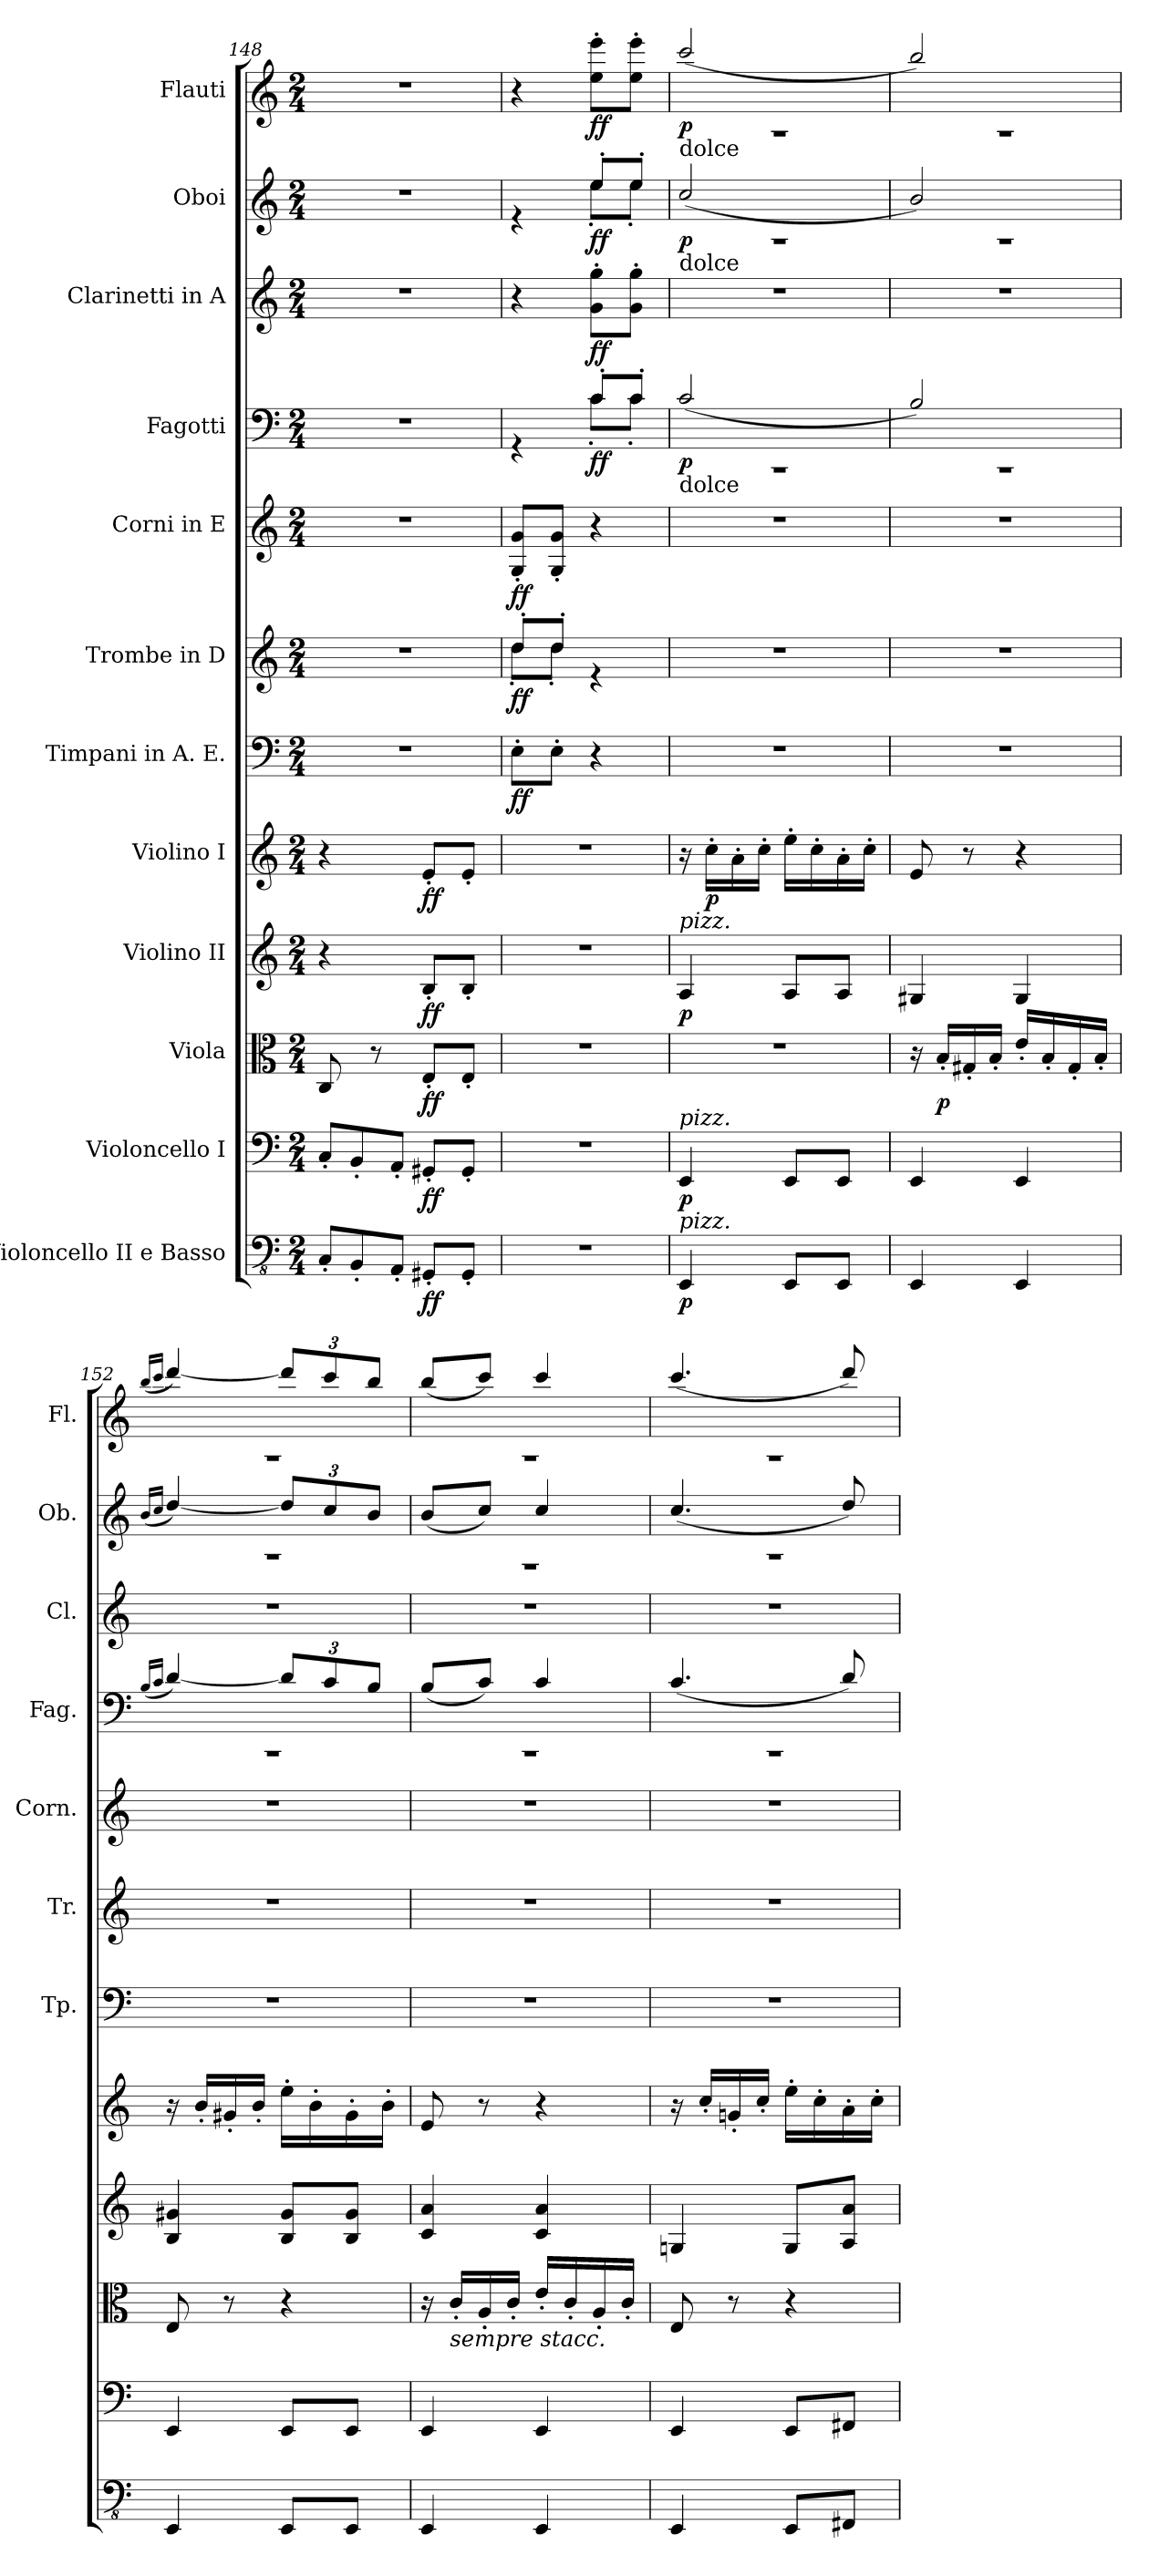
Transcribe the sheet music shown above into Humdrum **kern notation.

**kern	**dynam	**kern	**dynam	**kern	**dynam	**kern	**dynam	**kern	**dynam	**kern	**dynam	**kern	**dynam	**kern	**dynam	**kern	**dynam	**kern	**dynam	**kern	**dynam	**kern	**dynam
*part12	*part12	*part11	*part11	*part10	*part10	*part9	*part9	*part8	*part8	*part7	*part7	*part6	*part6	*part5	*part5	*part4	*part4	*part3	*part3	*part2	*part2	*part1	*part1
*staff12	*staff12	*staff11	*staff11	*staff10	*staff10	*staff9	*staff9	*staff8	*staff8	*staff7	*staff7	*staff6	*staff6	*staff5	*staff5	*staff4	*staff4	*staff3	*staff3	*staff2	*staff2	*staff1	*staff1
*I"Violoncello II e Basso	*	*I"Violoncello I	*	*I"Viola	*	*I"Violino II	*	*I"Violino I	*	*I"Timpani in A. E.	*	*I"Trombe in D	*	*I"Corni in E	*	*I"Fagotti	*	*I"Clarinetti in A	*	*I"Oboi	*	*I"Flauti	*
*	*	*	*	*	*	*	*	*	*	*I'Tp.	*	*I'Tr.	*	*I'Corn.	*	*I'Fag.	*	*I'Cl.	*	*I'Ob.	*	*I'Fl.	*
*clefFv4	*	*clefF4	*	*clefC3	*	*clefG2	*	*clefG2	*	*clefF4	*	*clefG2	*	*clefG2	*	*clefF4	*	*clefG2	*	*clefG2	*	*clefG2	*
*	*	*	*	*	*	*	*	*	*	*	*	*ITrd-1c-2	*	*ITrd5c8	*	*	*	*ITrd2c3	*	*	*	*	*
*k[]	*	*k[]	*	*k[]	*	*k[]	*	*k[]	*	*k[]	*	*k[f#c#]	*	*k[f#c#g#d#]	*	*k[]	*	*k[f#c#g#]	*	*k[]	*	*k[]	*
*M2/4	*	*M2/4	*	*M2/4	*	*M2/4	*	*M2/4	*	*M2/4	*	*M2/4	*	*M2/4	*	*M2/4	*	*M2/4	*	*M2/4	*	*M2/4	*
*Xtuplet	*	*Xtuplet	*	*	*	*	*	*	*	*	*	*	*	*	*	*	*	*	*	*	*	*	*
=148	=148	=148	=148	=148	=148	=148	=148	=148	=148	=148	=148	=148	=148	=148	=148	=148	=148	=148	=148	=148	=148	=148	=148
12CC'/L	.	12C'/L	.	8C/	.	4r	.	4r	.	2r	.	2r	.	2r	.	2r	.	2r	.	2r	.	2r	.
12BBB'/	.	12BB'/	.	.	.	.	.	.	.	.	.	.	.	.	.	.	.	.	.	.	.	.	.
.	.	.	.	8r	.	.	.	.	.	.	.	.	.	.	.	.	.	.	.	.	.	.	.
12AAA'/J	.	12AA'/J	.	.	.	.	.	.	.	.	.	.	.	.	.	.	.	.	.	.	.	.	.
!	!LO:DY:b	!	!LO:DY:b	!	!LO:DY:b	!	!LO:DY:b	!	!LO:DY:b	!	!	!	!	!	!	!	!	!	!	!	!	!	!
8GGG#X'/L	ff	8GG#X'/L	ff	8E'/L	ff	8B'/L	ff	8e'/L	ff	.	.	.	.	.	.	.	.	.	.	.	.	.	.
8GGG#'/J	.	8GG#'/J	.	8E'/J	.	8B'/J	.	8e'/J	.	.	.	.	.	.	.	.	.	.	.	.	.	.	.
=149	=149	=149	=149	=149	=149	=149	=149	=149	=149	=149	=149	=149	=149	=149	=149	=149	=149	=149	=149	=149	=149	=149	=149
*	*	*	*	*	*	*	*	*	*	*	*	*^	*	*	*	*^	*	*	*	*^	*	*	*
!	!	!	!	!	!	!	!	!	!	!	!LO:DY:b	!	!	!LO:DY:b	!	!LO:DY:b	!	!	!	!	!	!	!	!	!	!
2r	.	2r	.	2r	.	2r	.	2r	.	8E'\L	ff	8ee'/L	8ee'\L	ff	8BB/' 8B/'L	ff	4rGG	4ryy	.	4r	.	4re	4ryy	.	4r	.
.	.	.	.	.	.	.	.	.	.	8E'\J	.	8ee'/J	8ee'\J	.	8BB/' 8B/'J	.	.	.	.	.	.	.	.	.	.	.
!	!	!	!	!	!	!	!	!	!	!	!	!	!	!	!	!	!	!	!LO:DY:b	!	!LO:DY:b	!	!	!LO:DY:b	!	!LO:DY:b
.	.	.	.	.	.	.	.	.	.	4r	.	4re	4ryy	.	4r	.	8c'/L	8c'\L	ff	8e\' 8ee\'L	ff	8ee'/L	8ee'\L	ff	8ee\' 8eee\'L	ff
.	.	.	.	.	.	.	.	.	.	.	.	.	.	.	.	.	8c'/J	8c'\J	.	8e\' 8ee\'J	.	8ee'/J	8ee'\J	.	8ee\' 8eee\'J	.
*	*	*	*	*	*	*	*	*	*	*	*	*v	*v	*	*	*	*	*	*	*	*	*	*	*	*	*
!!LO:PB:g=z
=150	=150	=150	=150	=150	=150	=150	=150	=150	=150	=150	=150	=150	=150	=150	=150	=150	=150	=150	=150	=150	=150	=150	=150	=150	=150
*	*	*	*	*	*	*	*	*	*	*	*	*	*	*	*	*	*	*	*	*	*	*	*	*^	*
!	!	!	!	!	!	!	!	!	!	!	!	!	!	!	!	!	!	!	!	!	!	!	!	!LO:TX:b:t=dolce	!	!
!	!	!	!	!	!	!	!	!	!	!	!	!	!	!	!	!	!	!	!	!	!LO:TX:b:t=dolce	!	!	!	!	!
!	!	!	!	!	!	!	!	!	!	!	!	!	!	!	!	!LO:TX:b:t=dolce	!	!	!	!	!	!	!	!	!	!
!	!	!	!	!	!	!LO:TX:a:i:t=pizz.	!	!	!	!	!	!	!	!	!	!	!	!	!	!	!	!	!	!	!	!
!	!	!LO:TX:a:i:t=pizz.	!	!	!	!	!	!	!	!	!	!	!	!	!	!	!	!	!	!	!	!	!	!	!	!
!LO:TX:a:i:t=pizz.	!	!	!	!	!	!	!	!	!	!	!	!	!	!	!	!	!	!	!	!	!	!	!	!	!	!
!	!LO:DY:b	!	!LO:DY:b	!	!	!	!LO:DY:b	!	!	!	!	!	!	!	!	!	!	!LO:DY:b	!	!	!	!	!LO:DY:b	!	!	!LO:DY:b
4EEE/	p	4EE/	p	2r	.	4A/	p	16r	.	2r	.	2r	.	2r	.	2rCC	(2c/	p	2r	.	2rA	(2cc/	p	2rA	(2ccc/	p
!	!	!	!	!	!	!	!	!	!LO:DY:b	!	!	!	!	!	!	!	!	!	!	!	!	!	!	!	!	!
.	.	.	.	.	.	.	.	16cc'\LL	p	.	.	.	.	.	.	.	.	.	.	.	.	.	.	.	.	.
.	.	.	.	.	.	.	.	16a'\	.	.	.	.	.	.	.	.	.	.	.	.	.	.	.	.	.	.
.	.	.	.	.	.	.	.	16cc'\JJ	.	.	.	.	.	.	.	.	.	.	.	.	.	.	.	.	.	.
8EEE/L	.	8EE/L	.	.	.	8A/L	.	16ee'\LL	.	.	.	.	.	.	.	.	.	.	.	.	.	.	.	.	.	.
.	.	.	.	.	.	.	.	16cc'\	.	.	.	.	.	.	.	.	.	.	.	.	.	.	.	.	.	.
8EEE/J	.	8EE/J	.	.	.	8A/J	.	16a'\	.	.	.	.	.	.	.	.	.	.	.	.	.	.	.	.	.	.
.	.	.	.	.	.	.	.	16cc'\JJ	.	.	.	.	.	.	.	.	.	.	.	.	.	.	.	.	.	.
=151	=151	=151	=151	=151	=151	=151	=151	=151	=151	=151	=151	=151	=151	=151	=151	=151	=151	=151	=151	=151	=151	=151	=151	=151	=151	=151
4EEE/	.	4EE/	.	16r	.	4G#X/	.	8e/	.	2r	.	2r	.	2r	.	2rCC	2B/)	.	2r	.	2rA	2b/)	.	2rA	2bb/)	.
!	!	!	!	!	!LO:DY:b	!	!	!	!	!	!	!	!	!	!	!	!	!	!	!	!	!	!	!	!	!
.	.	.	.	16B'/LL	p	.	.	.	.	.	.	.	.	.	.	.	.	.	.	.	.	.	.	.	.	.
.	.	.	.	16G#X'/	.	.	.	8r	.	.	.	.	.	.	.	.	.	.	.	.	.	.	.	.	.	.
.	.	.	.	16B'/JJ	.	.	.	.	.	.	.	.	.	.	.	.	.	.	.	.	.	.	.	.	.	.
4EEE/	.	4EE/	.	16e'/LL	.	4G#/	.	4r	.	.	.	.	.	.	.	.	.	.	.	.	.	.	.	.	.	.
.	.	.	.	16B'/	.	.	.	.	.	.	.	.	.	.	.	.	.	.	.	.	.	.	.	.	.	.
.	.	.	.	16G#'/	.	.	.	.	.	.	.	.	.	.	.	.	.	.	.	.	.	.	.	.	.	.
.	.	.	.	16B'/JJ	.	.	.	.	.	.	.	.	.	.	.	.	.	.	.	.	.	.	.	.	.	.
=152	=152	=152	=152	=152	=152	=152	=152	=152	=152	=152	=152	=152	=152	=152	=152	=152	=152	=152	=152	=152	=152	=152	=152	=152	=152	=152
.	.	.	.	.	.	.	.	.	.	.	.	.	.	.	.	.	(16qB/LL	.	.	.	.	(16qb/LL	.	.	(16qbb/LL	.
.	.	.	.	.	.	.	.	.	.	.	.	.	.	.	.	.	16qc/JJ	.	.	.	.	16qcc/JJ	.	.	16qccc/JJ	.
4EEE/	.	4EE/	.	8E/	.	4B/ 4g#X/	.	16r	.	2r	.	2r	.	2r	.	2rCC	[4d/)	.	2r	.	2rA	[4dd/)	.	2rA	[4ddd/)	.
!	!	!	!	!	!	!	!	!	!LO:DY:b	!	!	!	!	!	!	!	!	!	!	!	!	!	!	!	!	!
.	.	.	.	.	.	.	.	16b'/LL	other-dynamics	.	.	.	.	.	.	.	.	.	.	.	.	.	.	.	.	.
.	.	.	.	8r	.	.	.	16g#X'/	.	.	.	.	.	.	.	.	.	.	.	.	.	.	.	.	.	.
.	.	.	.	.	.	.	.	16b'/JJ	.	.	.	.	.	.	.	.	.	.	.	.	.	.	.	.	.	.
*	*	*	*	*	*	*	*	*	*	*	*	*	*	*	*	*	*Xbrackettup	*	*	*	*	*Xbrackettup	*	*	*Xbrackettup	*
8EEE/L	.	8EE/L	.	4r	.	8B/ 8g#/L	.	16ee'\LL	.	.	.	.	.	.	.	.	12d/L]	.	.	.	.	12dd/L]	.	.	12ddd/L]	.
.	.	.	.	.	.	.	.	16b'\	.	.	.	.	.	.	.	.	.	.	.	.	.	.	.	.	.	.
.	.	.	.	.	.	.	.	.	.	.	.	.	.	.	.	.	12c/	.	.	.	.	12cc/	.	.	12ccc/	.
8EEE/J	.	8EE/J	.	.	.	8B/ 8g#/J	.	16g#'\	.	.	.	.	.	.	.	.	.	.	.	.	.	.	.	.	.	.
.	.	.	.	.	.	.	.	.	.	.	.	.	.	.	.	.	12B/J	.	.	.	.	12b/J	.	.	12bb/J	.
.	.	.	.	.	.	.	.	16b'\JJ	.	.	.	.	.	.	.	.	.	.	.	.	.	.	.	.	.	.
=153	=153	=153	=153	=153	=153	=153	=153	=153	=153	=153	=153	=153	=153	=153	=153	=153	=153	=153	=153	=153	=153	=153	=153	=153	=153	=153
4EEE/	.	4EE/	.	16r	.	4c/ 4a/	.	8e/	.	2r	.	2r	.	2r	.	2rCC	(8B/L	.	2r	.	2rF	(8b/L	.	2rA	(8bb/L	.
!	!	!	!	!LO:TX:b:i:t=sempre stacc.	!	!	!	!	!	!	!	!	!	!	!	!	!	!	!	!	!	!	!	!	!	!
.	.	.	.	16c'/LL	.	.	.	.	.	.	.	.	.	.	.	.	.	.	.	.	.	.	.	.	.	.
.	.	.	.	16A'/	.	.	.	8r	.	.	.	.	.	.	.	.	8c/J)	.	.	.	.	8cc/J)	.	.	8ccc/J)	.
.	.	.	.	16c'/JJ	.	.	.	.	.	.	.	.	.	.	.	.	.	.	.	.	.	.	.	.	.	.
4EEE/	.	4EE/	.	16e'/LL	.	4c/ 4a/	.	4r	.	.	.	.	.	.	.	.	4c/	.	.	.	.	4cc/	.	.	4ccc/	.
.	.	.	.	16c'/	.	.	.	.	.	.	.	.	.	.	.	.	.	.	.	.	.	.	.	.	.	.
.	.	.	.	16A'/	.	.	.	.	.	.	.	.	.	.	.	.	.	.	.	.	.	.	.	.	.	.
.	.	.	.	16c'/JJ	.	.	.	.	.	.	.	.	.	.	.	.	.	.	.	.	.	.	.	.	.	.
=154	=154	=154	=154	=154	=154	=154	=154	=154	=154	=154	=154	=154	=154	=154	=154	=154	=154	=154	=154	=154	=154	=154	=154	=154	=154	=154
4EEE/	.	4EE/	.	8E/	.	4Gn/	.	16r	.	2r	.	2r	.	2r	.	2rCC	(>4.c/	.	2r	.	2rA	(4.cc/	.	2rA	(4.ccc/	.
.	.	.	.	.	.	.	.	16cc'/LL	.	.	.	.	.	.	.	.	.	.	.	.	.	.	.	.	.	.
.	.	.	.	8r	.	.	.	16gn'/	.	.	.	.	.	.	.	.	.	.	.	.	.	.	.	.	.	.
.	.	.	.	.	.	.	.	16cc'/JJ	.	.	.	.	.	.	.	.	.	.	.	.	.	.	.	.	.	.
8EEE/L	.	8EE/L	.	4r	.	8G/L	.	16ee'\LL	.	.	.	.	.	.	.	.	.	.	.	.	.	.	.	.	.	.
.	.	.	.	.	.	.	.	16cc'\	.	.	.	.	.	.	.	.	.	.	.	.	.	.	.	.	.	.
8FFF#X/J	.	8FF#X/J	.	.	.	8A/ 8a/J	.	16a'\	.	.	.	.	.	.	.	.	8d/)	.	.	.	.	8dd/)	.	.	8ddd/)	.
.	.	.	.	.	.	.	.	16cc'\JJ	.	.	.	.	.	.	.	.	.	.	.	.	.	.	.	.	.	.
*	*	*	*	*	*	*	*	*	*	*	*	*	*	*	*	*	*	*	*	*	*v	*v	*	*	*	*
*	*	*	*	*	*	*	*	*	*	*	*	*	*	*	*	*v	*v	*	*	*	*	*	*v	*v	*
=	=	=	=	=	=	=	=	=	=	=	=	=	=	=	=	=	=	=	=	=	=	=	=
*-	*-	*-	*-	*-	*-	*-	*-	*-	*-	*-	*-	*-	*-	*-	*-	*-	*-	*-	*-	*-	*-	*-	*-
